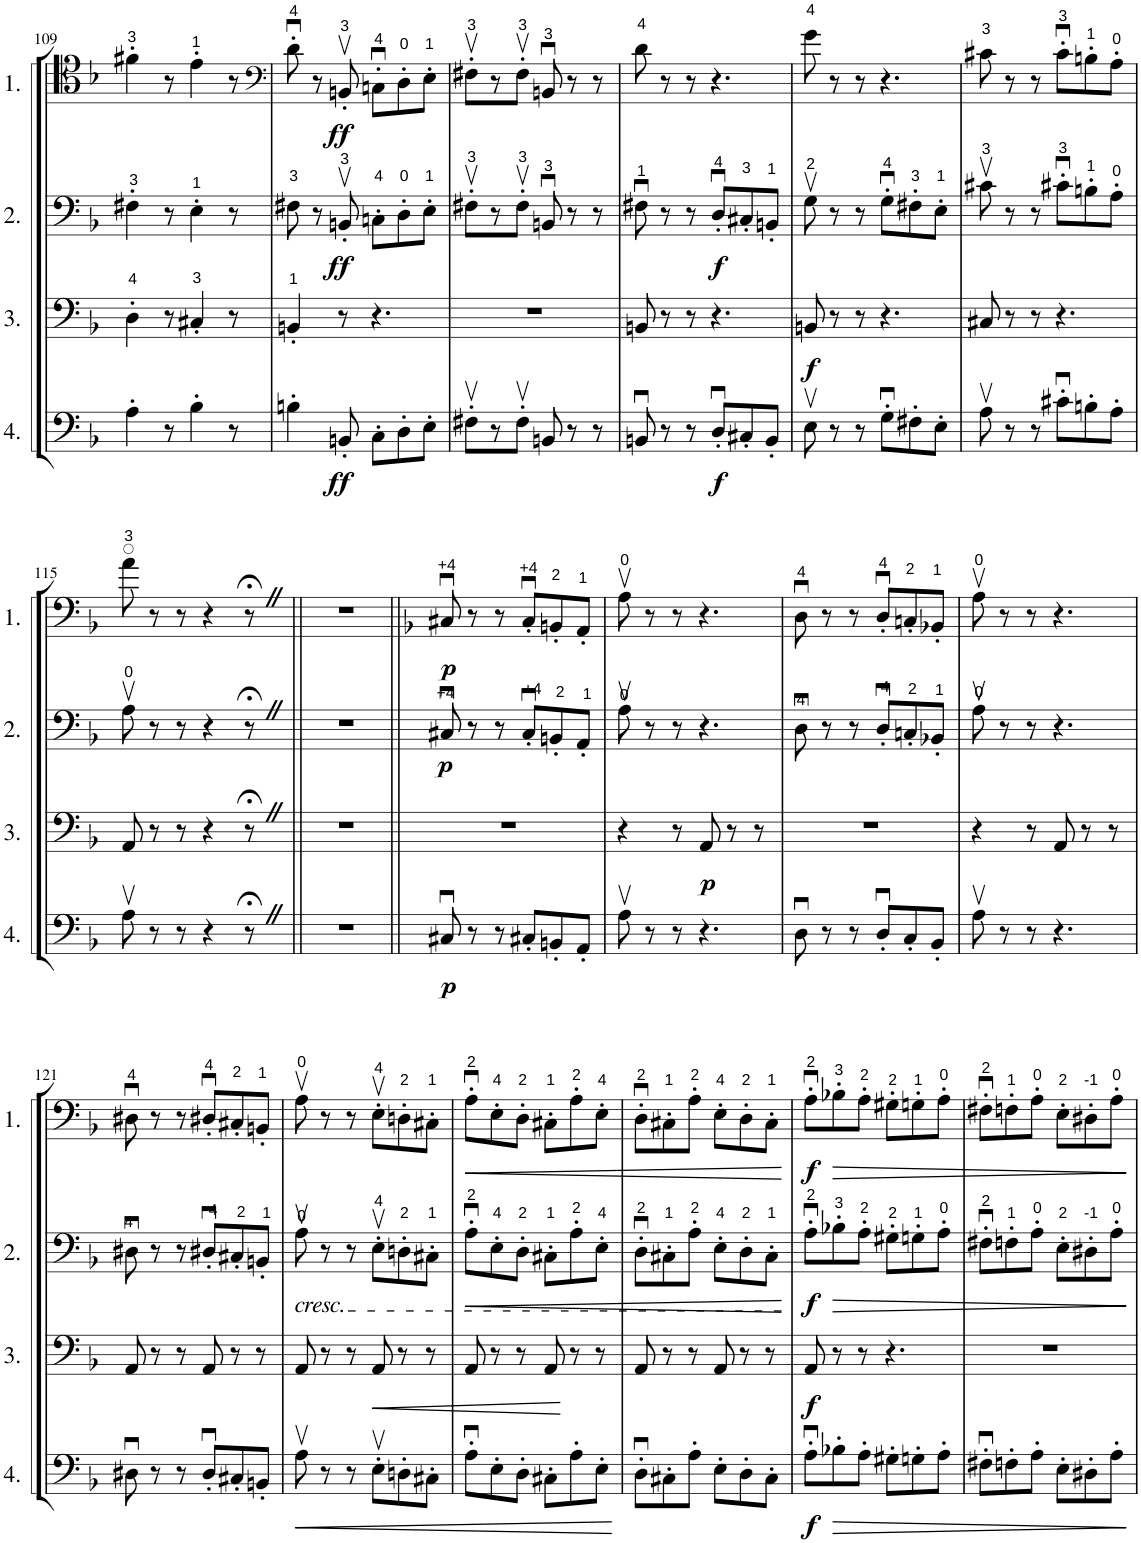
**kern	**dynam	**kern	**dynam	**kern	**dynam	**kern	**dynam
*part4	*part4	*part3	*part3	*part2	*part2	*part1	*part1
*staff4	*staff4	*staff3	*staff3	*staff2	*staff2	*staff1	*staff1
*I"Cello 4	*	*I"Cello 3	*	*I"Cello 2	*	*I"Cello 1	*
!!LO:PB:g=z
*clefF4	*	*clefF4	*	*clefF4	*	*clefF4	*
*k[b-]	*	*k[b-]	*	*k[b-]	*	*k[b-]	*
*M6/8	*	*M6/8	*	*M6/8	*	*M6/8	*
=109	=109	=109	=109	=109	=109	=109	=109
4A'\	.	4D'\	.	4F#X'\	.	4f#X'\	.
8r	.	8r	.	8r	.	8r	.
4B-'\	.	4C#X'/	.	4E'\	.	4e'\	.
8r	.	8r	.	8r	.	8r	.
=110	=110	=110	=110	=110	=110	=110	=110
*	*	*	*	*	*	*clefF4	*
4Bn'\	.	4BBn'/	.	8F#X\	.	8du'\	.
.	.	.	.	8r	.	8r	.
!	!LO:DY:b	!	!	!	!LO:DY:b	!	!LO:DY:b
8BBn'/	ff	8r	.	8BBnv'/	ff	8BBnv'/	ff
8C'\L	.	4.r	.	8Cn'\L	.	8Cnu'\L	.
8D'\	.	.	.	8D'\	.	8D'\	.
8E'\J	.	.	.	8E'\J	.	8E'\J	.
=111	=111	=111	=111	=111	=111	=111	=111
8F#Xv'\L	.	2.r	.	8F#Xv'\L	.	8F#Xv'\L	.
8r	.	.	.	8r	.	8r	.
8F#v'\J	.	.	.	8F#v'\J	.	8F#v'\J	.
8BBn/	.	.	.	8BBnu/	.	8BBnu/	.
8r	.	.	.	8r	.	8r	.
8r	.	.	.	8r	.	8r	.
=112	=112	=112	=112	=112	=112	=112	=112
8BBnu/	.	8BBn/	.	8F#Xu\	.	8d\	.
8r	.	8r	.	8r	.	8r	.
8r	.	8r	.	8r	.	8r	.
!	!LO:DY:b	!	!	!	!LO:DY:b	!	!
8Du'/L	f	4.r	.	8Du'/L	f	4.r	.
8C#X'/	.	.	.	8C#X'/	.	.	.
8BB'/J	.	.	.	8BBn'/J	.	.	.
=113	=113	=113	=113	=113	=113	=113	=113
!	!	!	!LO:DY:b	!	!	!	!
8Ev\	.	8BBn/	f	8Gv\	.	8g\	.
8r	.	8r	.	8r	.	8r	.
8r	.	8r	.	8r	.	8r	.
8Gu'\L	.	4.r	.	8Gu'\L	.	4.r	.
8F#X'\	.	.	.	8F#X'\	.	.	.
8E'\J	.	.	.	8E'\J	.	.	.
=114	=114	=114	=114	=114	=114	=114	=114
8Av\	.	8C#X/	.	8c#Xv\	.	8c#X\	.
8r	.	8r	.	8r	.	8r	.
8r	.	8r	.	8r	.	8r	.
8c#Xu'\L	.	4.r	.	8c#Xu'\L	.	8c#u'\L	.
8Bn'\	.	.	.	8Bn'\	.	8Bn'\	.
8A'\J	.	.	.	8A'\J	.	8A'\J	.
!!LO:LB:g=z
=115	=115	=115	=115	=115	=115	=115	=115
8Av\	.	8AA/	.	8Av\	.	8a\	.
8r	.	8r	.	8r	.	8r	.
8r	.	8r	.	8r	.	8r	.
4r	.	4r	.	4r	.	4r	.
8r;<	.	8r;<	.	8r;<	.	8r;<	.
=116||	=116||	=116||	=116||	=116||	=116||	=116||	=116||
2.r	.	2.r	.	2.r	.	2.r	.
=117||	=117||	=117||	=117||	=117||	=117||	=117||	=117||
*	*	*	*	*	*	*k[b-]	*
!	!LO:DY:b	!	!	!	!LO:DY:b	!	!LO:DY:b
8C#Xu/	p	2.r	.	8C#Xu/	p	8C#Xu/	p
8r	.	.	.	8r	.	8r	.
8r	.	.	.	8r	.	8r	.
8C#X'/L	.	.	.	8C#u'/L	.	8C#u'/L	.
8BBn'/	.	.	.	8BBn'/	.	8BBn'/	.
8AA'/J	.	.	.	8AA'/J	.	8AA'/J	.
=118	=118	=118	=118	=118	=118	=118	=118
8Av\	.	4r	.	8Av\	.	8Av\	.
8r	.	.	.	8r	.	8r	.
8r	.	8r	.	8r	.	8r	.
!	!	!	!LO:DY:b	!	!	!	!
4.r	.	8AA/	p	4.r	.	4.r	.
.	.	8r	.	.	.	.	.
.	.	8r	.	.	.	.	.
=119	=119	=119	=119	=119	=119	=119	=119
8Du\	.	2.r	.	8Du\	.	8Du\	.
8r	.	.	.	8r	.	8r	.
8r	.	.	.	8r	.	8r	.
8Du'/L	.	.	.	8Du'/L	.	8Du'/L	.
8C'/	.	.	.	8Cn'/	.	8Cn'/	.
8BB-'/J	.	.	.	8BB-X'/J	.	8BB-X'/J	.
=120	=120	=120	=120	=120	=120	=120	=120
8Av\	.	4r	.	8Av\	.	8Av\	.
8r	.	.	.	8r	.	8r	.
8r	.	8r	.	8r	.	8r	.
4.r	.	8AA/	.	4.r	.	4.r	.
.	.	8r	.	.	.	.	.
.	.	8r	.	.	.	.	.
!!LO:LB:g=z
=121	=121	=121	=121	=121	=121	=121	=121
8D#Xu\	.	8AA/	.	8D#Xu\	.	8D#Xu\	.
8r	.	8r	.	8r	.	8r	.
8r	.	8r	.	8r	.	8r	.
8D#u'/L	.	8AA/	.	8D#Xu'/L	.	8D#Xu'/L	.
8C#X'/	.	8r	.	8C#X'/	.	8C#X'/	.
8BBn'/J	.	8r	.	8BBn'/J	.	8BBn'/J	.
=122	=122	=122	=122	=122	=122	=122	=122
!	!	!	!	!LO:TX:b:i:t=cresc.	!	!	!
!	!LO:HP:b	!	!	!	!	!	!
8Av\	<	8AA/	.	8Av\	.	8Av\	.
8r	.	8r	.	8r	.	8r	.
8r	.	8r	.	8r	.	8r	.
!	!	!	!LO:HP:b	!	!	!	!
8Ev'\L	.	8AA/	<	8Ev'\L	.	8Ev'\L	.
8Dn'\	.	8r	.	8Dn'\	.	8Dn'\	.
8C#X'\J	.	8r	.	8C#X'\J	.	8C#X'\J	.
=123	=123	=123	=123	=123	=123	=123	=123
!	!	!	!	!	!LO:HP:b	!	!LO:HP:b
8Au'\L	.	8AA/	.	8Au'\L	<	8Au'\L	<
8E'\	.	8r	.	8E'\	.	8E'\	.
8D'\J	.	8r	.	8D'\J	.	8D'\J	.
8C#X'\L	.	8AA/	.	8C#X'\L	.	8C#X'\L	.
8A'\	.	8r	[	8A'\	.	8A'\	.
8E'\J	.	8r	.	8E'\J	.	8E'\J	.
.	[	.	.	.	.	.	.
=124	=124	=124	=124	=124	=124	=124	=124
8Du'\L	.	8AA/	.	8Du'\L	.	8Du'\L	.
8C#X'\	.	8r	.	8C#X'\	.	8C#X'\	.
8A'\J	.	8r	.	8A'\J	.	8A'\J	.
8E'\L	.	8AA/	.	8E'\L	.	8E'\L	.
8D'\	.	8r	.	8D'\	.	8D'\	.
8C#'\J	.	8r	.	8C#'\J	.	8C#'\J	.
.	.	.	.	.	[	.	[
=125	=125	=125	=125	=125	=125	=125	=125
!	!LO:DY:b	!	!LO:DY:b	!	!LO:DY:b	!	!LO:DY:b
8Au'\L	f	8AA/	f	8Au'\L	f	8Au'\L	f
!	!LO:HP:b	!	!	!	!LO:HP:b	!	!LO:HP:b
8B-X'\	>	8r	.	8B-X'\	>	8B-X'\	>
8A'\J	.	8r	.	8A'\J	.	8A'\J	.
8G#X'\L	.	4.r	.	8G#X'\L	.	8G#X'\L	.
8Gn'\	.	.	.	8Gn'\	.	8Gn'\	.
8A'\J	.	.	.	8A'\J	.	8A'\J	.
=126	=126	=126	=126	=126	=126	=126	=126
8F#Xu'\L	.	2.r	.	8F#Xu'\L	.	8F#Xu'\L	.
8Fn'\	.	.	.	8Fn'\	.	8Fn'\	.
8A'\J	.	.	.	8A'\J	.	8A'\J	.
8E'\L	.	.	.	8E'\L	.	8E'\L	.
8D#X'\	.	.	.	8D#X'\	.	8D#X'\	.
8A'\J	.	.	.	8A'\J	.	8A'\J	.
.	]	.	.	.	]	.	]
=	=	=	=	=	=	=	=
*-	*-	*-	*-	*-	*-	*-	*-
